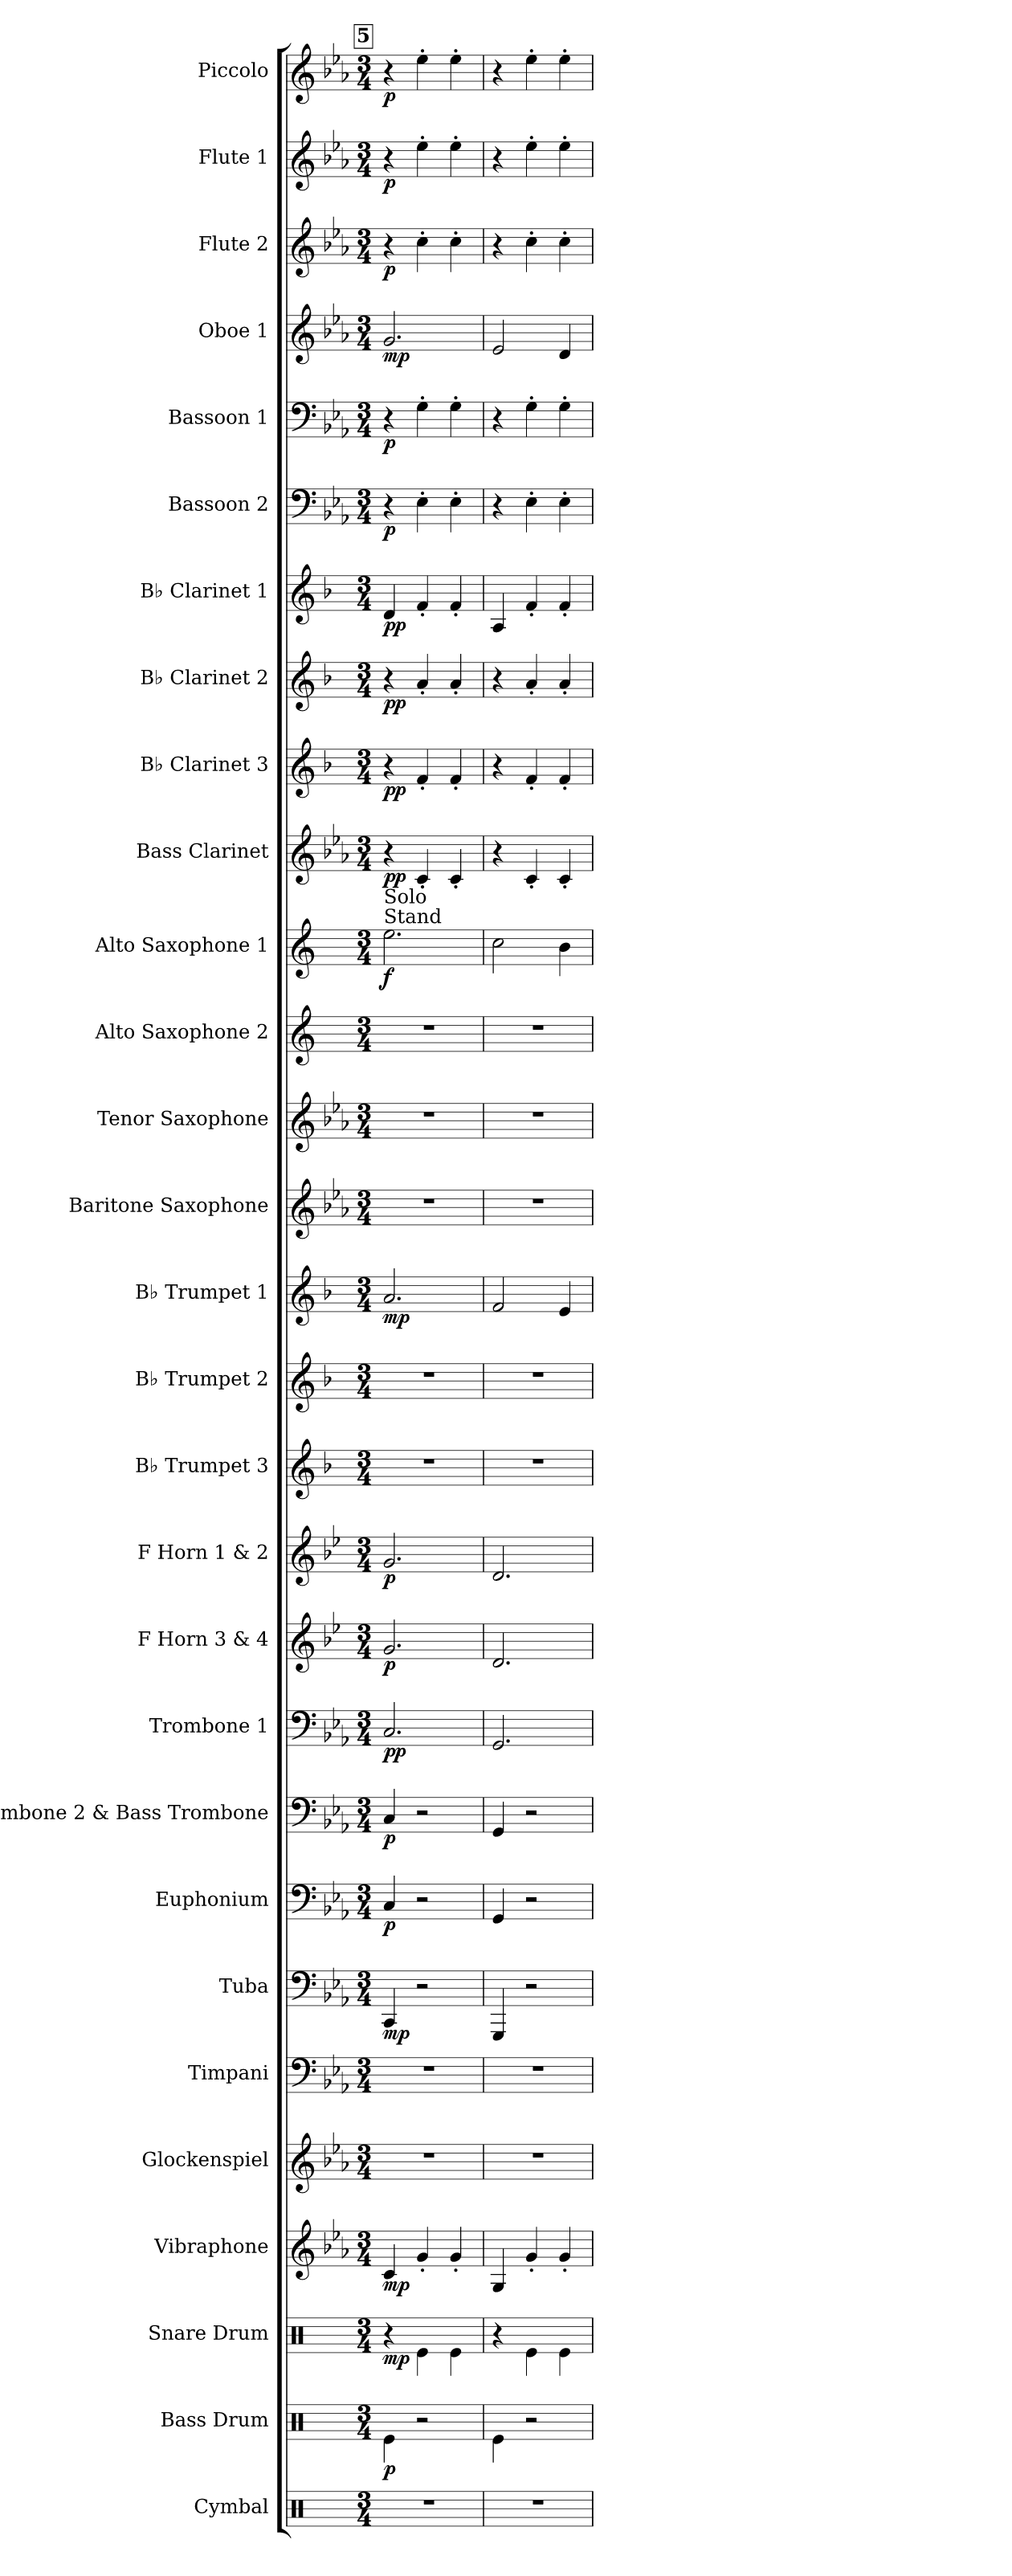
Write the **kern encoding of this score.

**kern	**kern	**dynam	**kern	**dynam	**kern	**dynam	**kern	**kern	**kern	**dynam	**kern	**dynam	**kern	**dynam	**kern	**dynam	**kern	**dynam	**kern	**dynam	**kern	**kern	**kern	**dynam	**kern	**kern	**kern	**kern	**dynam	**kern	**dynam	**kern	**dynam	**kern	**dynam	**kern	**dynam	**kern	**dynam	**kern	**dynam	**kern	**dynam	**kern	**dynam	**kern	**dynam	**kern	**dynam
*part29	*part28	*part28	*part27	*part27	*part26	*part26	*part25	*part24	*part23	*part23	*part22	*part22	*part21	*part21	*part20	*part20	*part19	*part19	*part18	*part18	*part17	*part16	*part15	*part15	*part14	*part13	*part12	*part11	*part11	*part10	*part10	*part9	*part9	*part8	*part8	*part7	*part7	*part6	*part6	*part5	*part5	*part4	*part4	*part3	*part3	*part2	*part2	*part1	*part1
*staff29	*staff28	*staff28	*staff27	*staff27	*staff26	*staff26	*staff25	*staff24	*staff23	*staff23	*staff22	*staff22	*staff21	*staff21	*staff20	*staff20	*staff19	*staff19	*staff18	*staff18	*staff17	*staff16	*staff15	*staff15	*staff14	*staff13	*staff12	*staff11	*staff11	*staff10	*staff10	*staff9	*staff9	*staff8	*staff8	*staff7	*staff7	*staff6	*staff6	*staff5	*staff5	*staff4	*staff4	*staff3	*staff3	*staff2	*staff2	*staff1	*staff1
*I"Cymbal	*I"Bass Drum	*	*I"Snare Drum	*	*I"Vibraphone	*	*I"Glockenspiel	*I"Timpani	*I"Tuba	*	*I"Euphonium	*	*I"Trombone 2 &amp; Bass Trombone	*	*I"Trombone 1	*	*I"F Horn 3 &amp; 4	*	*I"F Horn 1 &amp; 2	*	*I"B♭ Trumpet 3	*I"B♭ Trumpet 2	*I"B♭ Trumpet 1	*	*I"Baritone Saxophone	*I"Tenor Saxophone	*I"Alto Saxophone 2	*I"Alto Saxophone 1	*	*I"Bass Clarinet	*	*I"B♭ Clarinet 3	*	*I"B♭ Clarinet 2	*	*I"B♭ Clarinet 1	*	*I"Bassoon 2	*	*I"Bassoon 1	*	*I"Oboe 1	*	*I"Flute 2	*	*I"Flute 1	*	*I"Piccolo	*
*I'Cym.	*I'B. Dr.	*	*I'Sn. Dr.	*	*I'Vib.	*	*I'Glk.	*I'Timp.	*I'Tba.	*	*I'Euph.	*	*I'Tbn. 2 B. Tbn.	*	*I'Tbn. 1	*	*I'F Hn. 3 4	*	*I'F Hn. 1 2	*	*I'B♭ Tpt. 3	*I'B♭ Tpt. 2	*I'B♭ Tpt. 1	*	*I'Bar. Sax.	*I'T. Sax.	*I'A. Sax. 2	*I'A. Sax. 1	*	*I'B. Cl.	*	*I'B♭ Cl. 3	*	*I'B♭ Cl. 2	*	*I'B♭ Cl. 1	*	*I'Bsn. 2	*	*I'Bsn. 1	*	*I'Ob. 1	*	*I'Fl. 2	*	*I'Fl. 1	*	*I'Picc.	*
*clefX	*clefX	*	*clefX	*	*clefG2	*	*clefG2	*clefF4	*clefF4	*	*clefF4	*	*clefF4	*	*clefF4	*	*clefG2	*	*clefG2	*	*clefG2	*clefG2	*clefG2	*	*clefG2	*clefG2	*clefG2	*clefG2	*	*clefG2	*	*clefG2	*	*clefG2	*	*clefG2	*	*clefF4	*	*clefF4	*	*clefG2	*	*clefG2	*	*clefG2	*	*clefG2	*
*	*	*	*	*	*	*	*ITrd-14c-24	*	*	*	*	*	*	*	*	*	*ITrd4c7	*	*ITrd4c7	*	*ITrd1c2	*ITrd1c2	*ITrd1c2	*	*ITrd12c21	*ITrd8c14	*ITrd5c9	*ITrd5c9	*	*ITrd8c14	*	*ITrd1c2	*	*ITrd1c2	*	*ITrd1c2	*	*	*	*	*	*	*	*	*	*	*	*ITrd-7c-12	*
*k[]	*k[]	*	*k[]	*	*k[b-e-a-]	*	*k[b-e-a-]	*k[b-e-a-]	*k[b-e-a-]	*	*k[b-e-a-]	*	*k[b-e-a-]	*	*k[b-e-a-]	*	*k[b-e-a-]	*	*k[b-e-a-]	*	*k[b-e-a-]	*k[b-e-a-]	*k[b-e-a-]	*	*k[b-e-a-]	*k[b-e-a-]	*k[b-e-a-]	*k[b-e-a-]	*	*k[b-e-a-]	*	*k[b-e-a-]	*	*k[b-e-a-]	*	*k[b-e-a-]	*	*k[b-e-a-]	*	*k[b-e-a-]	*	*k[b-e-a-]	*	*k[b-e-a-]	*	*k[b-e-a-]	*	*k[b-e-a-]	*
*M3/4	*M3/4	*	*M3/4	*	*M3/4	*	*M3/4	*M3/4	*M3/4	*	*M3/4	*	*M3/4	*	*M3/4	*	*M3/4	*	*M3/4	*	*M3/4	*M3/4	*M3/4	*	*M3/4	*M3/4	*M3/4	*M3/4	*	*M3/4	*	*M3/4	*	*M3/4	*	*M3/4	*	*M3/4	*	*M3/4	*	*M3/4	*	*M3/4	*	*M3/4	*	*M3/4	*
!!LO:REH:place=s1:a:B:fs=14:t=5
=5	=5	=5	=5	=5	=5	=5	=5	=5	=5	=5	=5	=5	=5	=5	=5	=5	=5	=5	=5	=5	=5	=5	=5	=5	=5	=5	=5	=5	=5	=5	=5	=5	=5	=5	=5	=5	=5	=5	=5	=5	=5	=5	=5	=5	=5	=5	=5	=5	=5
!	!	!	!	!	!	!	!	!	!	!	!	!	!	!	!	!	!	!	!	!	!	!	!	!	!	!	!	!LO:TX:a:t=Stand	!	!	!	!	!	!	!	!	!	!	!	!	!	!	!	!	!	!	!	!	!
!	!	!	!	!	!	!	!	!	!	!	!	!	!	!	!	!	!	!	!	!	!	!	!	!	!	!	!	!LO:TX:a:t=Solo	!	!	!	!	!	!	!	!	!	!	!	!	!	!	!	!	!	!	!	!	!
!	!	!LO:DY:b	!	!LO:DY:b	!	!LO:DY:b	!	!	!	!LO:DY:b	!	!LO:DY:b	!	!LO:DY:b	!	!LO:DY:b	!	!LO:DY:b	!	!LO:DY:b	!	!	!	!LO:DY:b	!	!	!	!	!LO:DY:b	!	!LO:DY:b	!	!LO:DY:b	!	!LO:DY:b	!	!LO:DY:b	!	!LO:DY:b	!	!LO:DY:b	!	!LO:DY:b	!	!LO:DY:b	!	!LO:DY:b	!	!LO:DY:b
2.r	4Re\	p	4r	mp	4c/	mp	2.r	2.r	4CC/	mp	4C/	p	4C/	p	2.C/	pp	2.c/	p	2.c/	p	2.r	2.r	2.g/	mp	2.r	2.r	2.r	2.g\	f	4r	pp	4r	pp	4r	pp	4c/	pp	4r	p	4r	p	2.g/	mp	4r	p	4r	p	4r	p
.	2r	.	4Re\	.	4g'/	.	.	.	2r	.	2r	.	2r	.	.	.	.	.	.	.	.	.	.	.	.	.	.	.	.	4C'/	.	4e-'/	.	4g'/	.	4e-'/	.	4E-'\	.	4G'\	.	.	.	4cc'\	.	4ee-'\	.	4eee-'\	.
.	.	.	4Re\	.	4g'/	.	.	.	.	.	.	.	.	.	.	.	.	.	.	.	.	.	.	.	.	.	.	.	.	4C'/	.	4e-'/	.	4g'/	.	4e-'/	.	4E-'\	.	4G'\	.	.	.	4cc'\	.	4ee-'\	.	4eee-'\	.
=6	=6	=6	=6	=6	=6	=6	=6	=6	=6	=6	=6	=6	=6	=6	=6	=6	=6	=6	=6	=6	=6	=6	=6	=6	=6	=6	=6	=6	=6	=6	=6	=6	=6	=6	=6	=6	=6	=6	=6	=6	=6	=6	=6	=6	=6	=6	=6	=6	=6
2.r	4Re\	.	4r	.	4G/	.	2.r	2.r	4GGG/	.	4GG/	.	4GG/	.	2.GG/	.	2.G/	.	2.G/	.	2.r	2.r	2e-/	.	2.r	2.r	2.r	2e-\	.	4r	.	4r	.	4r	.	4G/	.	4r	.	4r	.	2e-/	.	4r	.	4r	.	4r	.
.	2r	.	4Re\	.	4g'/	.	.	.	2r	.	2r	.	2r	.	.	.	.	.	.	.	.	.	.	.	.	.	.	.	.	4C'/	.	4e-'/	.	4g'/	.	4e-'/	.	4E-'\	.	4G'\	.	.	.	4cc'\	.	4ee-'\	.	4eee-'\	.
.	.	.	4Re\	.	4g'/	.	.	.	.	.	.	.	.	.	.	.	.	.	.	.	.	.	4d/	.	.	.	.	4d\	.	4C'/	.	4e-'/	.	4g'/	.	4e-'/	.	4E-'\	.	4G'\	.	4d/	.	4cc'\	.	4ee-'\	.	4eee-'\	.
=	=	=	=	=	=	=	=	=	=	=	=	=	=	=	=	=	=	=	=	=	=	=	=	=	=	=	=	=	=	=	=	=	=	=	=	=	=	=	=	=	=	=	=	=	=	=	=	=	=
*-	*-	*-	*-	*-	*-	*-	*-	*-	*-	*-	*-	*-	*-	*-	*-	*-	*-	*-	*-	*-	*-	*-	*-	*-	*-	*-	*-	*-	*-	*-	*-	*-	*-	*-	*-	*-	*-	*-	*-	*-	*-	*-	*-	*-	*-	*-	*-	*-	*-
